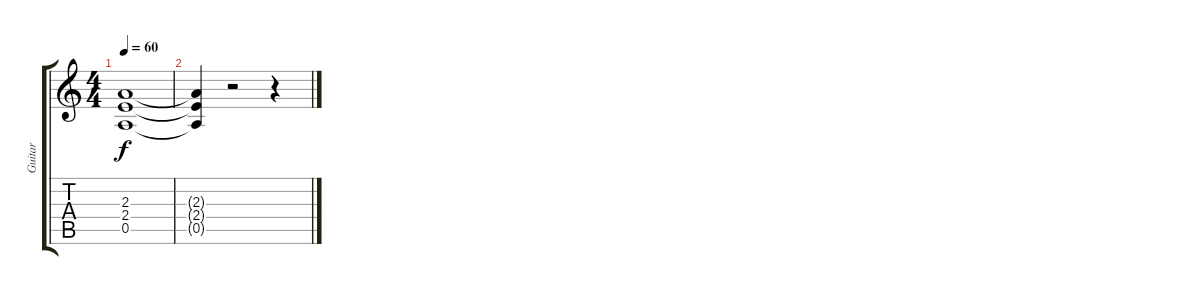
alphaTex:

\track ("Guitar" "Guitar") {instrument acousticguitarsteel}
\staff {score tabs}
\tuning (E4 B3 G3 D3 A2 E2) {hide}
\ts (4 4)
\tempo 60
\clef g2
\ks c
(2.3 2.4 0.5).1{dy f} |
(2.3{t} 2.4{t} 0.5{t}).4 r.2 r.4
